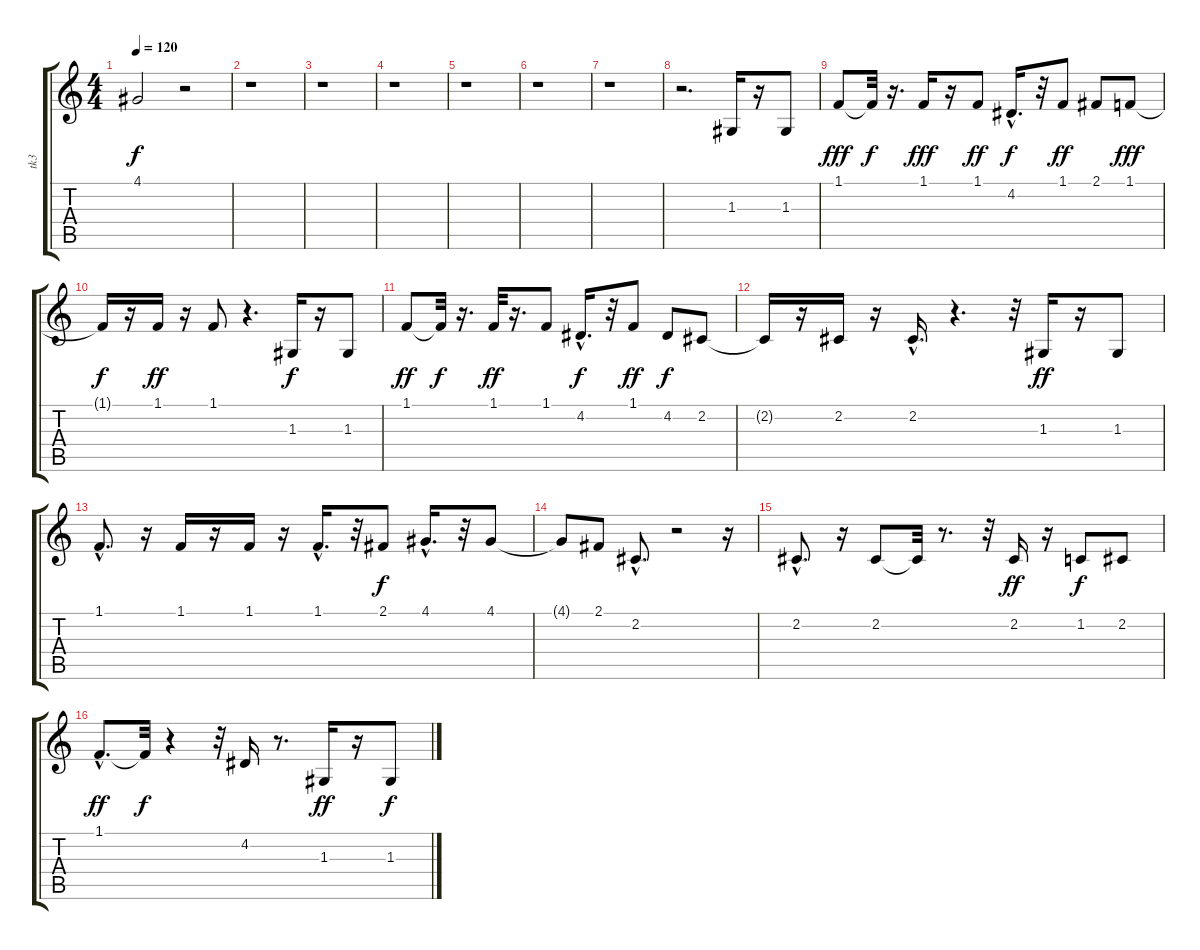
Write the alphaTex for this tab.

\track ("tk3" "tk3") {instrument flute}
\staff {score tabs}
\tuning (E4 B3 G3 D3 A2 E2) {hide}
\ts (4 4)
\tempo 120
\clef g2
\ks c
4.1{t}.2{dy f} r.2 |
r.1 |
r.1 |
r.1 |
r.1 |
r.1 |
r.1 |
r.2{d} 1.3.16 r.16 1.3.8 |
1.1.8{dy fff} 1.1{t}.32{dy f} r.16{d} 1.1.16{dy fff} r.16 1.1.8{dy ff} 4.2{hac}.16{d dy f} r.32 1.1.8{dy ff} 2.1.8 1.1.8{dy fff} |
1.1{t}.16{dy f} r.16 1.1.16{dy ff} r.16 1.1.8 r.4{d} 1.3.16{dy f} r.16 1.3.8 |
1.1.8{dy ff} 1.1{t}.32{dy f} r.16{d} 1.1.32{dy ff} r.16{d} 1.1.8 4.2{hac}.16{d dy f} r.32 1.1.8{dy ff} 4.2.8{dy f} 2.2.8 |
2.2{t}.16 r.16 2.2.16 r.16 2.2{hac}.16{d} r.4{d} r.32 1.3.16{dy ff} r.16 1.3.8 |
1.1{hac}.8{d} r.16 1.1.16 r.16 1.1.16 r.16 1.1{hac}.16{d} r.32 2.1.8{dy f} 4.1{hac}.16{d} r.32 4.1.8 |
4.1{t}.8 2.1.8 2.2{hac}.8{d} r.2 r.16 |
2.2{hac}.8{d} r.16 2.2.8 2.2{t}.32 r.8{d} r.32 2.2.16{dy ff} r.16 1.2.8{dy f} 2.2.8 |
1.1{hac}.8{d dy ff} 1.1{t}.32{dy f} r.4 r.32 4.2.16 r.8{d} 1.3.16{dy ff} r.16 1.3.8{dy f}
